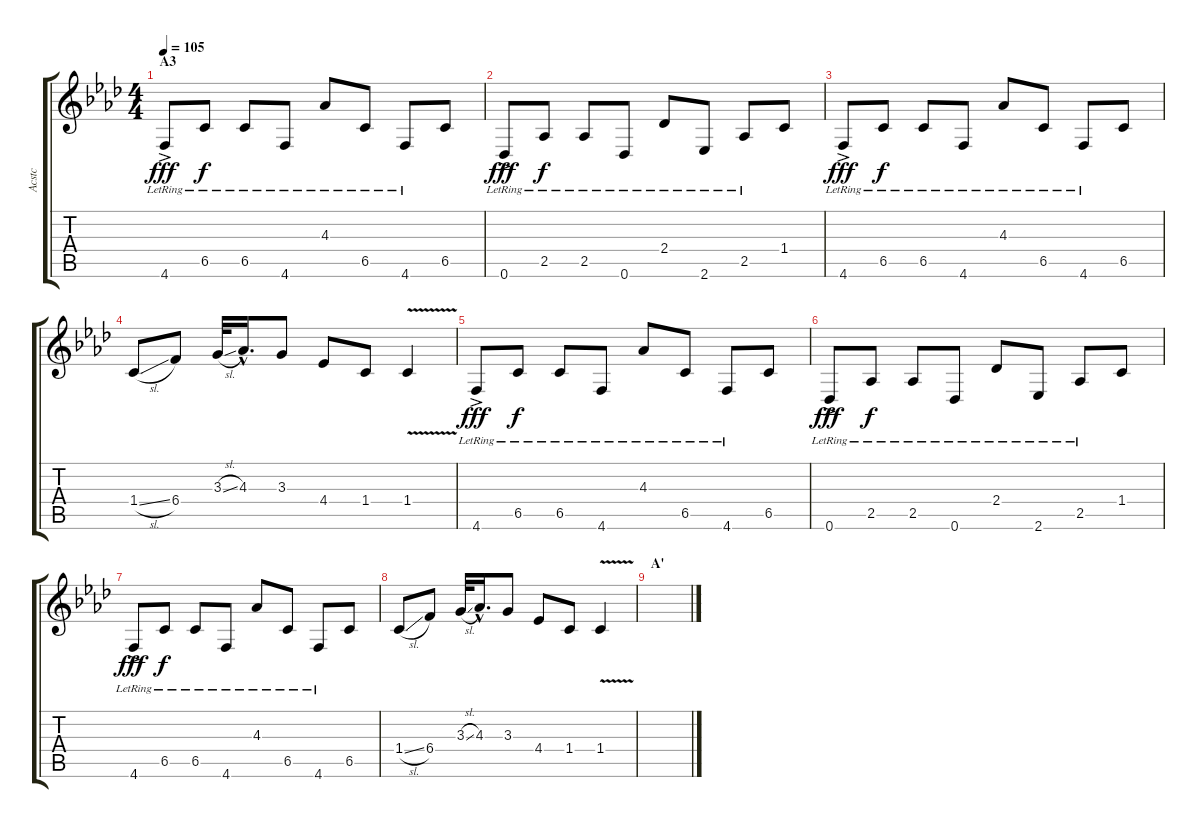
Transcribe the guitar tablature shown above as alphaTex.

\track ("Acstc" "Acstc") {instrument acousticguitarnylon}
\staff {score tabs}
\tuning (Db4 Ab3 E3 B2 Gb2 Db2) {hide}
\ts (4 4)
\section ("" "A3")
\tempo 105
\clef g2
\ks ab
4.6{ac lr}.8{dy fff} 6.5{lr}.8{dy f} 6.5{lr}.8 4.6{lr}.8 4.3{lr}.8 6.5{lr}.8 4.6{lr}.8 6.5.8 |
0.6{ac lr}.8{dy fff} 2.5{lr}.8{dy f} 2.5{lr}.8 0.6{lr}.8 2.4{lr}.8 2.6{lr}.8 2.5{lr}.8 1.4.8 |
4.6{ac lr}.8{dy fff} 6.5{lr}.8{dy f} 6.5{lr}.8 4.6{lr}.8 4.3{lr}.8 6.5{lr}.8 4.6{lr}.8 6.5.8 |
1.4{sl}.8 6.4.8 3.3{sl}.32 4.3{hac}.16{d} 3.3.8 4.4.8 1.4.8 1.4{v}.4 |
4.6{ac lr}.8{dy fff} 6.5{lr}.8{dy f} 6.5{lr}.8 4.6{lr}.8 4.3{lr}.8 6.5{lr}.8 4.6{lr}.8 6.5.8 |
0.6{ac lr}.8{dy fff} 2.5{lr}.8{dy f} 2.5{lr}.8 0.6{lr}.8 2.4{lr}.8 2.6{lr}.8 2.5{lr}.8 1.4.8 |
4.6{ac lr}.8{dy fff} 6.5{lr}.8{dy f} 6.5{lr}.8 4.6{lr}.8 4.3{lr}.8 6.5{lr}.8 4.6{lr}.8 6.5.8 |
1.4{sl}.8 6.4.8 3.3{sl}.32 4.3{hac}.16{d} 3.3.8 4.4.8 1.4.8 1.4{v}.4 |
\section ("" "A'")
